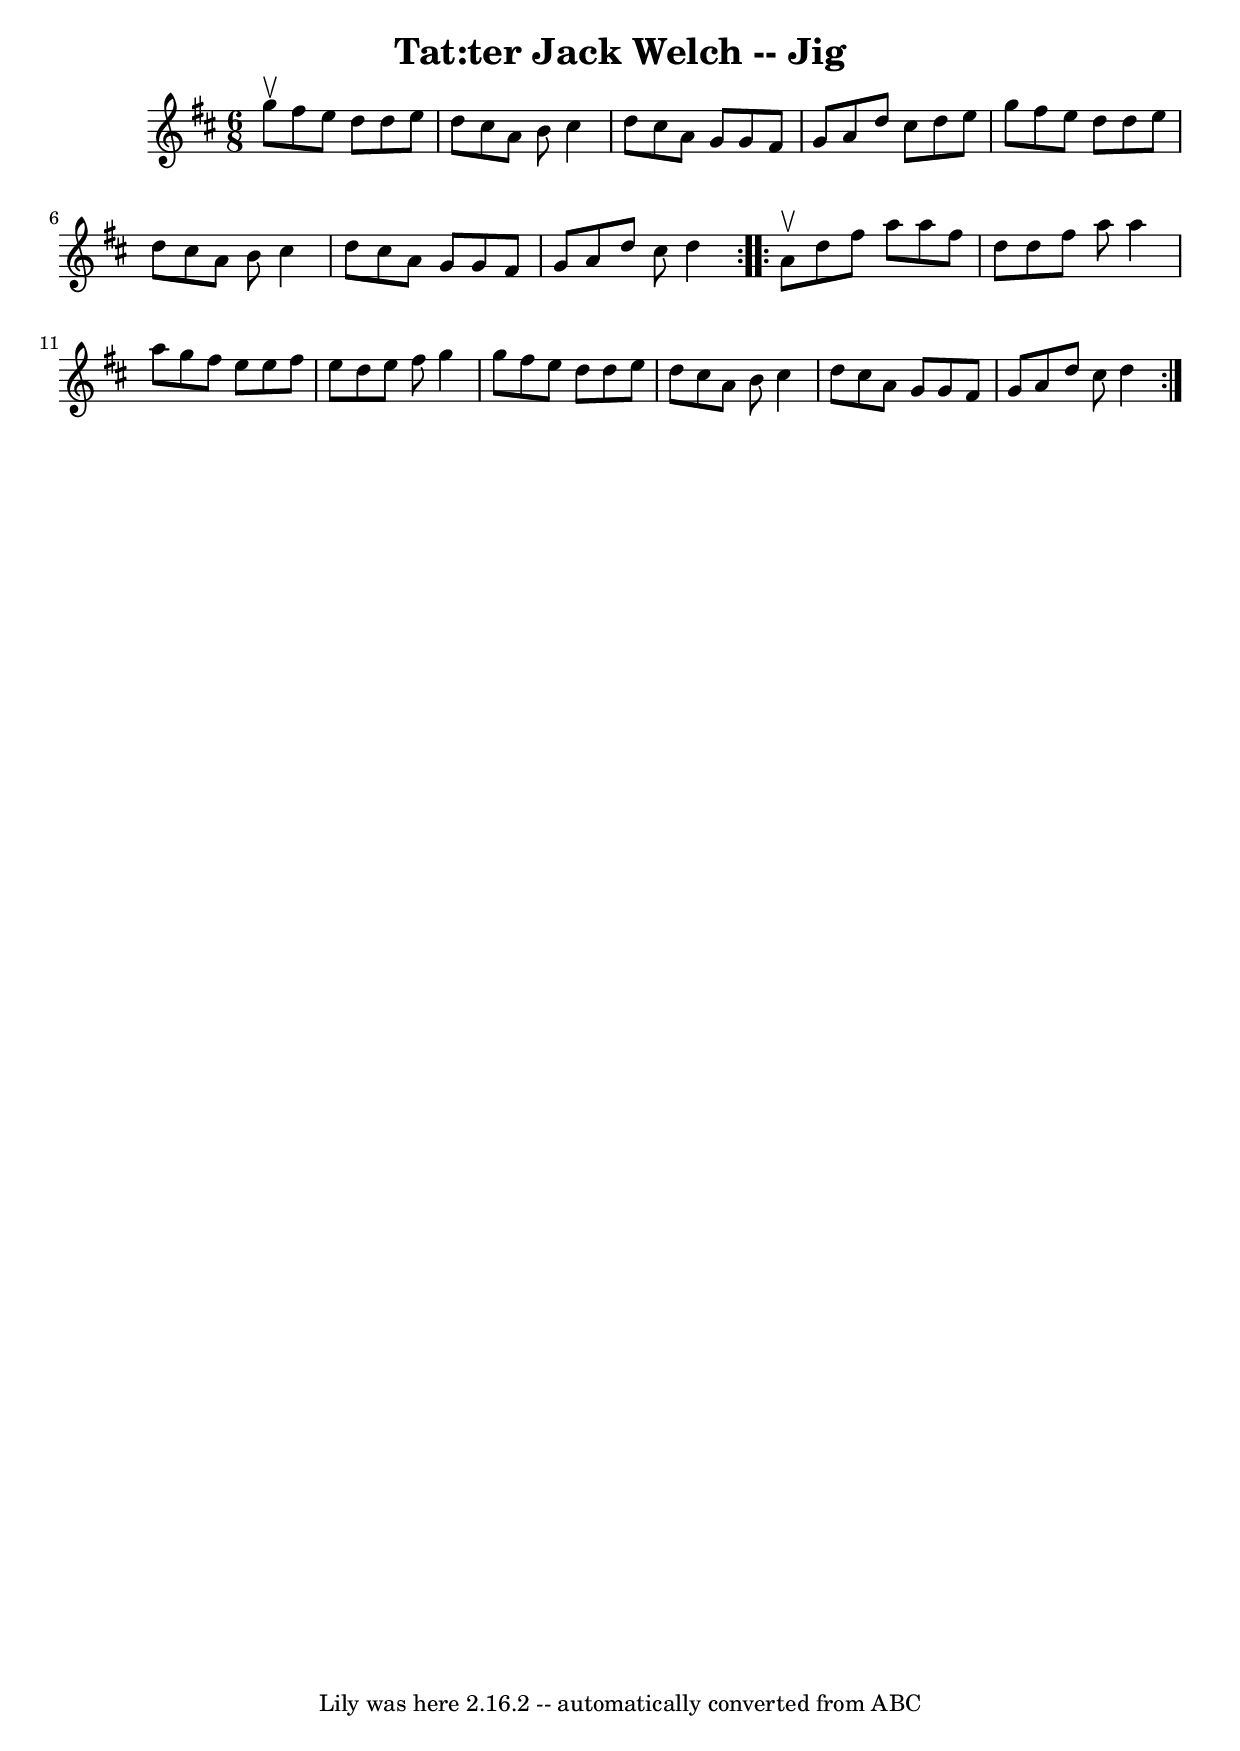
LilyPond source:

\version "2.16.2"
\include "Mammoth.ily"
\header {
  %% book = "Ryan's Mammoth Collection"
  crossRefNumber = "1"
  footnotes = "\\\\91 481"
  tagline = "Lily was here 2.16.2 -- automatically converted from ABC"
  title = "Tat:ter Jack Welch -- Jig"

}
voicedefault =  {



  \repeat volta 2 {

    \time 6/8 
    \key d \major
    g''8^\upbow |
    fis''8 e''8 d''8    
    d''8 e''8 d''8    |
    cis''8 a'8 b'8 cis''4 d''8    
    |
    cis''8 a'8 g'8 g'8 fis'8 g'8    |
    a'8    
    d''8 cis''8 d''8 e''8 g''8    |
    fis''8 e''8 d''8   
    d''8 e''8 d''8    |
    cis''8 a'8 b'8 cis''4 d''8    
    |
    cis''8 a'8 g'8 g'8 fis'8 g'8    |
    a'8    
    d''8 cis''8 d''4  
  }     
  \repeat volta 2 {
    a'8^\upbow |
    d''8 
    fis''8 a''8 a''8 fis''8 d''8    |
    d''8 fis''8    
    a''8 a''4 a''8    |
    g''8 fis''8 e''8 e''8 fis''8    
    e''8    |
    d''8 e''8 fis''8 g''4 g''8    |
    
    fis''8 e''8 d''8 d''8 e''8 d''8    |
    cis''8 a'8    
    b'8 cis''4 d''8    |
    cis''8 a'8 g'8 g'8 fis'8 g'8 
    |
    a'8 d''8 cis''8 d''4  
  }   

}

\score{
  <<

    \context Staff="default"
    {
      \voicedefault 
      
    }

  >>
  \layout {
    
  }
  \midi {
  }

}
